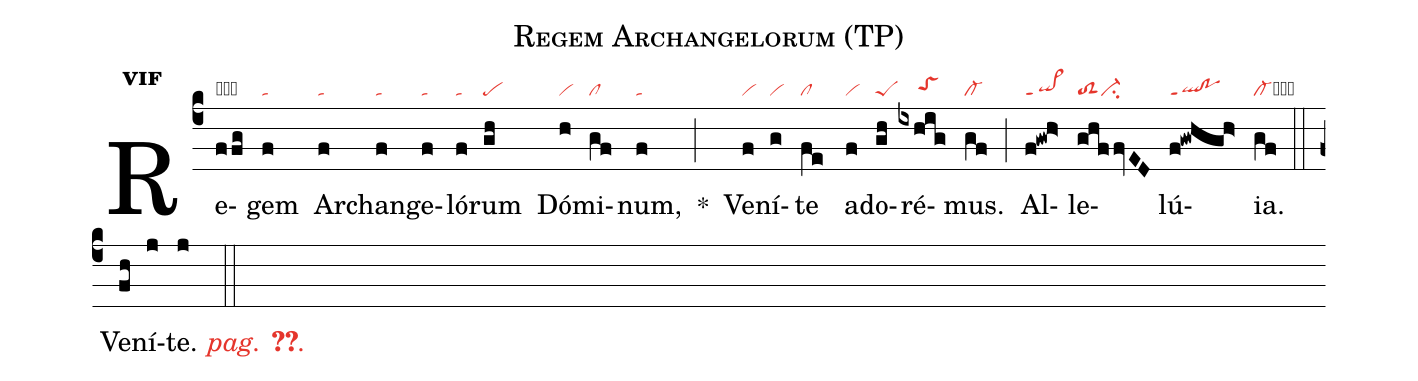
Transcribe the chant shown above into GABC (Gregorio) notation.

name:Regem Archangelorum (TP);
office-part:in;
mode:6f;
nabc-lines:1;
%%
initial-style: 1;
name: Regem Archangelorum;
mode: 6;
office-part: Invitatorium;
annotation: Inv.;
annotation: vi;
nabc-lines:1;
%%
(c4) Re(ffg|obvi-/pehi)gem(f|ta) Arch(f|ta)an(f|ta)ge(f|ta)ló(f|ta)rum(gh|pe) Dó(h|vi)mi(gf|cl)num,(f|ta) <sp>*</sp>(;) Ve(f|vi)ní(g|vi)te(fe|cl) ad(f|vi)o(gh|peS)ré(ixhig|/////toShh)mus.(gf|cl-) (;) Al(f!gw!h>|qi>ppt1)le(ghffvED|toS2ci-)lú(f!gwhgh>|ql!poppt1){ia}.(gf|cl-cb) (::)
<nlba>Ve(fh)ní(j)t{e}. <c><i>pag. <v>\pageref{M-ORIP6f}</v>.</i></c></nlba>(j ::)
